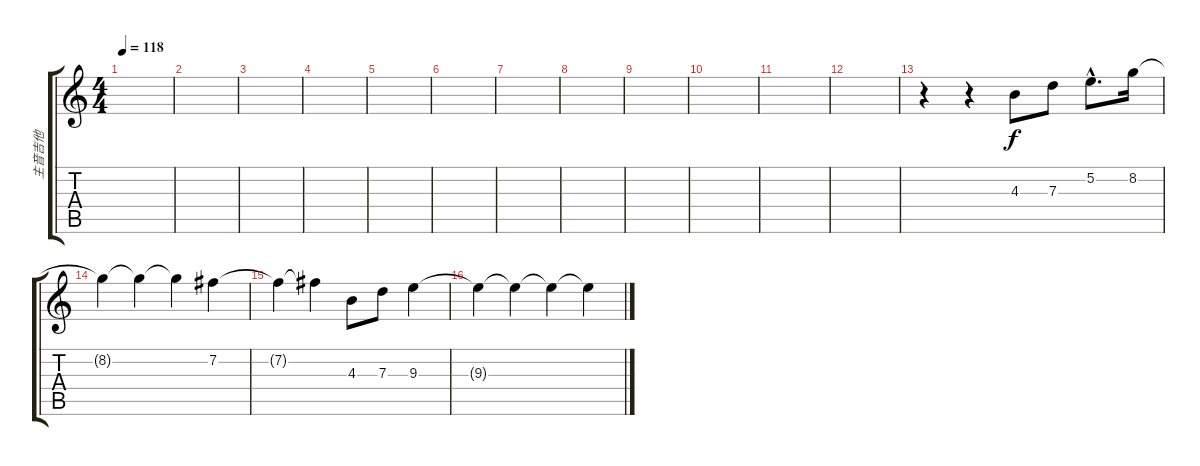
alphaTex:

\track ("主音吉他" "主音吉他") {instrument acousticguitarsteel}
\staff {score tabs}
\tuning (E4 B3 G3 D3 A2 E2) {hide}
\ts (4 4)
\tempo 118
\clef g2
\ks c
|
|
|
|
|
|
|
|
|
|
|
|
r.4 r.4 4.3.8 7.3.8 5.2{hac}.8{d} 8.2.16 |
8.2{t}.4 8.2{t}.4 8.2{t}.4 7.2.4 |
7.2{t}.4 7.2{t}.4 4.3.8 7.3.8 9.3.4 |
9.3{t}.4 9.3{t}.4 9.3{t}.4 9.3{t}.4
